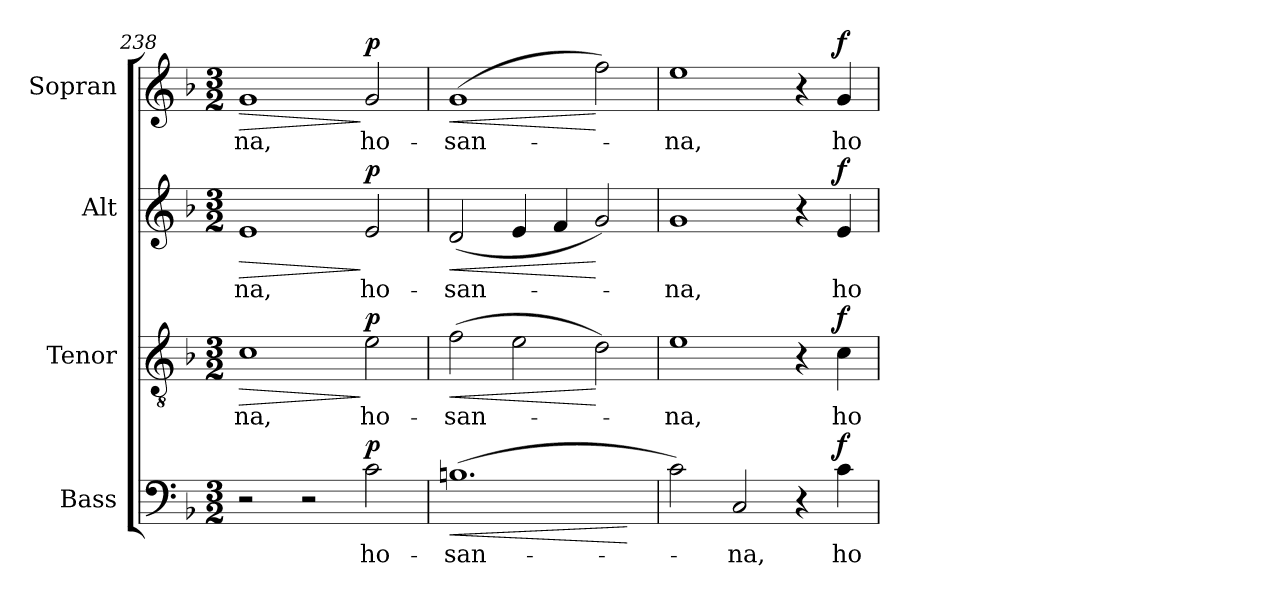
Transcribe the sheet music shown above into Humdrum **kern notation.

**kern	**text	**dynam	**kern	**text	**dynam	**kern	**text	**dynam	**kern	**text	**dynam
*part4	*part4	*part4	*part3	*part3	*part3	*part2	*part2	*part2	*part1	*part1	*part1
*staff4	*staff4	*staff4	*staff3	*staff3	*staff3	*staff2	*staff2	*staff2	*staff1	*staff1	*staff1
*I"Bass	*	*	*I"Tenor	*	*	*I"Alt	*	*	*I"Sopran	*	*
*I'B.	*	*	*I'T.	*	*	*I'A.	*	*	*I'S.	*	*
*clefF4	*	*	*clefGv2	*	*	*clefG2	*	*	*clefG2	*	*
*k[b-]	*	*	*k[b-]	*	*	*k[b-]	*	*	*k[b-]	*	*
*F:	*	*	*F:	*	*	*F:	*	*	*F:	*	*
*M3/2	*	*	*M3/2	*	*	*M3/2	*	*	*M3/2	*	*
=238	=238	=238	=238	=238	=238	=238	=238	=238	=238	=238	=238
!	!	!	!	!LO:LY:b	!LO:HP:b	!	!LO:LY:b	!LO:HP:b	!	!LO:LY:b	!LO:HP:b
2r	.	.	1c	-na,	>	1e	-na,	>	1g	-na,	>
2r	.	.	.	.	.	.	.	.	.	.	.
!	!LO:LY:b	!LO:DY:a	!	!LO:LY:b	!LO:DY:n=1:a	!	!LO:LY:b	!LO:DY:n=1:a	!	!LO:LY:b	!LO:DY:n=1:a
2c\	ho-	p	2e\	ho-	] p	2e/	ho-	] p	2g/	ho-	] p
!!LO:LB:g=z
=239	=239	=239	=239	=239	=239	=239	=239	=239	=239	=239	=239
!	!LO:LY:b	!LO:HP:b	!	!LO:LY:b	!LO:HP:b	!	!LO:LY:b	!LO:HP:b	!	!LO:LY:b	!LO:HP:b
(>1.Bn	-san-	<	(>2f\	-san-	<	(<2d/	-san-	<	(>1g	-san-	<
.	.	.	2e\	.	.	4e/	.	.	.	.	.
.	.	.	.	.	.	4f/	.	.	.	.	.
.	.	.	2d\)	.	[	2g/)	.	[	2ff\)	.	[
.	.	[	.	.	.	.	.	.	.	.	.
=240	=240	=240	=240	=240	=240	=240	=240	=240	=240	=240	=240
!	!	!	!	!LO:LY:b	!	!	!LO:LY:b	!	!	!LO:LY:b	!
2c\)	.	.	1e	-na,	.	1g	-na,	.	1ee	-na,	.
!	!LO:LY:b	!	!	!	!	!	!	!	!	!	!
2C/	-na,	.	.	.	.	.	.	.	.	.	.
4r	.	.	4r	.	.	4r	.	.	4r	.	.
!	!LO:LY:b	!LO:DY:a	!	!LO:LY:b	!LO:DY:a	!	!LO:LY:b	!LO:DY:a	!	!LO:LY:b	!LO:DY:a
4c\	ho-	f	4c\	ho-	f	4e/	ho-	f	4g/	ho-	f
=	=	=	=	=	=	=	=	=	=	=	=
*-	*-	*-	*-	*-	*-	*-	*-	*-	*-	*-	*-
